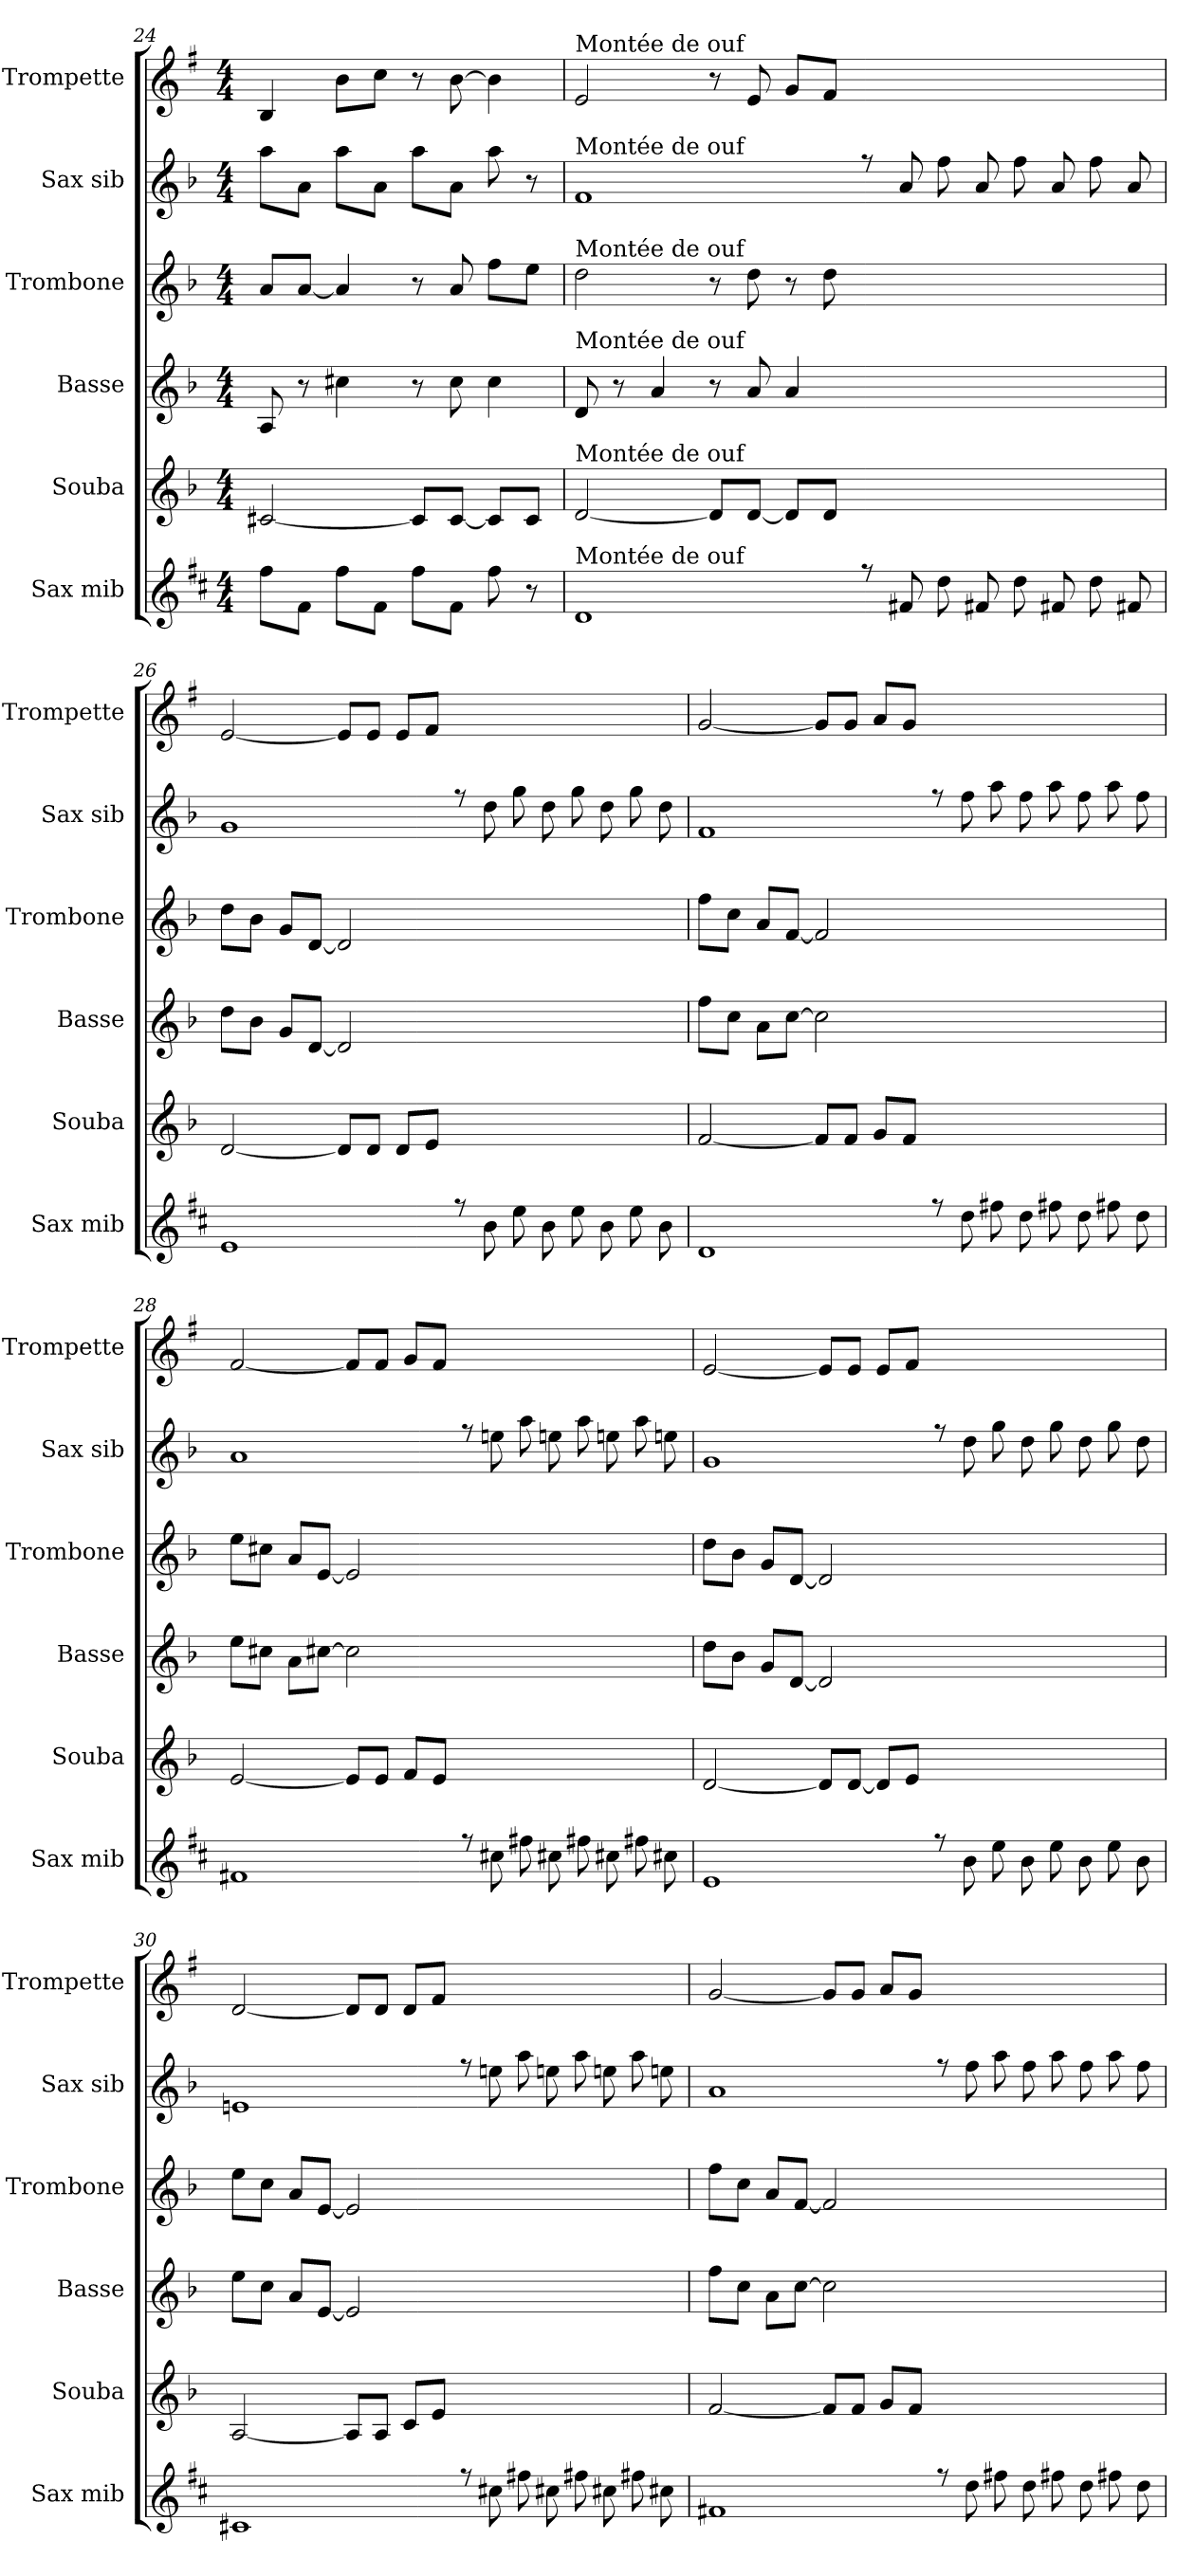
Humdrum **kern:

**kern	**kern	**kern	**kern	**kern	**kern
*part6	*part5	*part4	*part3	*part2	*part1
*staff6	*staff5	*staff4	*staff3	*staff2	*staff1
*I"Sax mib	*I"Souba	*I"Basse	*I"Trombone	*I"Sax sib	*I"Trompette
*I'Sax mib	*I'Souba	*I'Basse	*I'Trombone	*I'Sax sib	*I'Trompette
*clefG2	*clefG2	*clefG2	*clefG2	*clefG2	*clefG2
*ITrd5c9	*ITrd15c26	*ITrd8c14	*ITrd8c14	*ITrd8c14	*ITrd1c2
*k[b-]	*k[b-]	*k[b-]	*k[b-]	*k[b-]	*k[b-]
*M4/4	*M4/4	*M4/4	*M4/4	*M4/4	*M4/4
=24	=24	=24	=24	=24	=24
8aL	[2CC#X	8AA	8AL	8aL	4A
8AJ	.	8r	[8AJ	8AJ	.
8aL	.	4c#X	4A]	8aL	8aL
8AJ	.	.	.	8AJ	8b-J
8aL	8CC#L]	8r	8r	8aL	8r
8AJ	[8CC#J	8c#	8A	8AJ	[8a
8a	8CC#L]	4c#	8fL	8a	4a]
8r	8CC#J	.	8eJ	8r	.
=25	=25	=25	=25	=25	=25
!	!	!	!	!	!LO:TX:t=Montée de ouf
!	!	!	!	!LO:TX:t=Montée de ouf	!
!	!	!	!LO:TX:t=Montée de ouf	!	!
!	!	!LO:TX:t=Montée de ouf	!	!	!
!	!LO:TX:t=Montée de ouf	!	!	!	!
!LO:TX:t=Montée de ouf	!	!	!	!	!
1F	[2DD	8D	2d	1F	2d
.	.	8r	.	.	.
.	.	4A	.	.	.
.	8DDL]	8r	8r	.	8r
.	[8DDJ	8A	8d	.	8d
.	8DDL]	4A	8r	.	8fL
.	8DDJ	.	8d	.	8eJ
8ree	1ryy	1ryy	1ryy	8ree	1ryy
8An	.	.	.	8A	.
8f	.	.	.	8f	.
8An	.	.	.	8A	.
8f	.	.	.	8f	.
8An	.	.	.	8A	.
8f	.	.	.	8f	.
8An	.	.	.	8A	.
=26	=26	=26	=26	=26	=26
1G	[2DD	8dL	8dL	1G	[2d
.	.	8B-J	8B-J	.	.
.	.	8GL	8GL	.	.
.	.	[8DJ	[8DJ	.	.
.	8DDL]	2D]	2D]	.	8dL]
.	8DDJ	.	.	.	8dJ
.	8DDL	.	.	.	8dL
.	8EEJ	.	.	.	8eJ
8ree	1ryy	1ryy	1ryy	8ree	1ryy
8d	.	.	.	8d	.
8g	.	.	.	8g	.
8d	.	.	.	8d	.
8g	.	.	.	8g	.
8d	.	.	.	8d	.
8g	.	.	.	8g	.
8d	.	.	.	8d	.
=27	=27	=27	=27	=27	=27
1F	[2FF	8fL	8fL	1F	[2f
.	.	8cJ	8cJ	.	.
.	.	8AL	8AL	.	.
.	.	[8cJ	[8FJ	.	.
.	8FFL]	2c]	2F]	.	8fL]
.	8FFJ	.	.	.	8fJ
.	8GGL	.	.	.	8gL
.	8FFJ	.	.	.	8fJ
8ree	1ryy	1ryy	1ryy	8ree	1ryy
8f	.	.	.	8f	.
8an	.	.	.	8a	.
8f	.	.	.	8f	.
8an	.	.	.	8a	.
8f	.	.	.	8f	.
8an	.	.	.	8a	.
8f	.	.	.	8f	.
=28	=28	=28	=28	=28	=28
1An	[2EE	8eL	8eL	1A	[2e
.	.	8c#XJ	8c#XJ	.	.
.	.	8AL	8AL	.	.
.	.	[8c#XJ	[8EJ	.	.
.	8EEL]	2c#]	2E]	.	8eL]
.	8EEJ	.	.	.	8eJ
.	8FFL	.	.	.	8fL
.	8EEJ	.	.	.	8eJ
8ree	1ryy	1ryy	1ryy	8ree	1ryy
8en	.	.	.	8en	.
8an	.	.	.	8a	.
8en	.	.	.	8en	.
8an	.	.	.	8a	.
8en	.	.	.	8en	.
8an	.	.	.	8a	.
8en	.	.	.	8en	.
=29	=29	=29	=29	=29	=29
1G	[2DD	8dL	8dL	1G	[2d
.	.	8B-J	8B-J	.	.
.	.	8GL	8GL	.	.
.	.	[8DJ	[8DJ	.	.
.	8DDL]	2D]	2D]	.	8dL]
.	[8DDJ	.	.	.	8dJ
.	8DDL]	.	.	.	8dL
.	8EEJ	.	.	.	8eJ
8ree	1ryy	1ryy	1ryy	8ree	1ryy
8d	.	.	.	8d	.
8g	.	.	.	8g	.
8d	.	.	.	8d	.
8g	.	.	.	8g	.
8d	.	.	.	8d	.
8g	.	.	.	8g	.
8d	.	.	.	8d	.
=30	=30	=30	=30	=30	=30
1En	[2AAA	8eL	8eL	1En	[2c
.	.	8cJ	8cJ	.	.
.	.	8AL	8AL	.	.
.	.	[8EJ	[8EJ	.	.
.	8AAAL]	2E]	2E]	.	8cL]
.	8AAAJ	.	.	.	8cJ
.	8CCL	.	.	.	8cL
.	8EEJ	.	.	.	8eJ
8ree	1ryy	1ryy	1ryy	8ree	1ryy
8en	.	.	.	8en	.
8an	.	.	.	8a	.
8en	.	.	.	8en	.
8an	.	.	.	8a	.
8en	.	.	.	8en	.
8an	.	.	.	8a	.
8en	.	.	.	8en	.
=31	=31	=31	=31	=31	=31
1An	[2FF	8fL	8fL	1A	[2f
.	.	8cJ	8cJ	.	.
.	.	8AL	8AL	.	.
.	.	[8cJ	[8FJ	.	.
.	8FFL]	2c]	2F]	.	8fL]
.	8FFJ	.	.	.	8fJ
.	8GGL	.	.	.	8gL
.	8FFJ	.	.	.	8fJ
8ree	1ryy	1ryy	1ryy	8ree	1ryy
8f	.	.	.	8f	.
8an	.	.	.	8a	.
8f	.	.	.	8f	.
8an	.	.	.	8a	.
8f	.	.	.	8f	.
8an	.	.	.	8a	.
8f	.	.	.	8f	.
=	=	=	=	=	=
*-	*-	*-	*-	*-	*-
